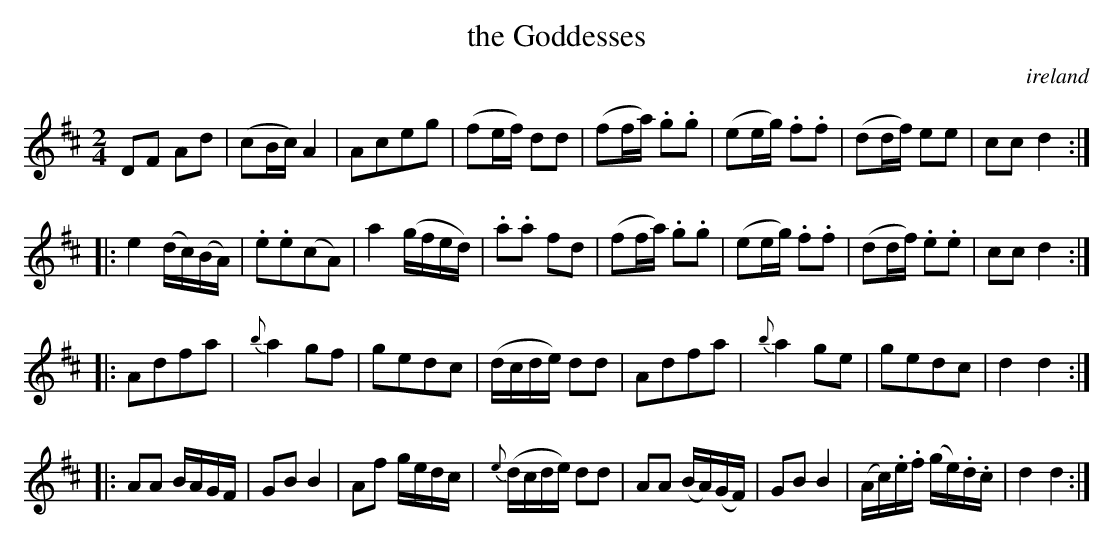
X:1
T:the Goddesses
O:ireland
M:2/4
K:D
D2F2 A2d2| (c2Bc) A4| A2c2e2g2| (f2ef) d2d2|\
(f2fa) .g2.g2| (e2eg) .f2.f2| (d2df) e2e2| c2c2 d4::
e4 (dc)(BA)| .e2.e2(c2A2)| a4 (gfed)| .a2.a2 f2d2| \
(f2fa) .g2.g2| (e2eg) .f2.f2| (d2df) .e2.e2| c2c2 d4::
A2d2f2a2| {b}a4 g2f2|\
g2e2d2c2| (dcde) d2d2| A2d2f2a2| {b}a4 g2e2| g2e2d2c2| d4d4::
A2A2 BAGF| G2B2 B4| A2f2 gedc| {e}(dcde) d2d2| \
A2A2 (BA)(GF)| G2B2 B4| (Ac).e.f (ge).d.c| d4 d4:|
